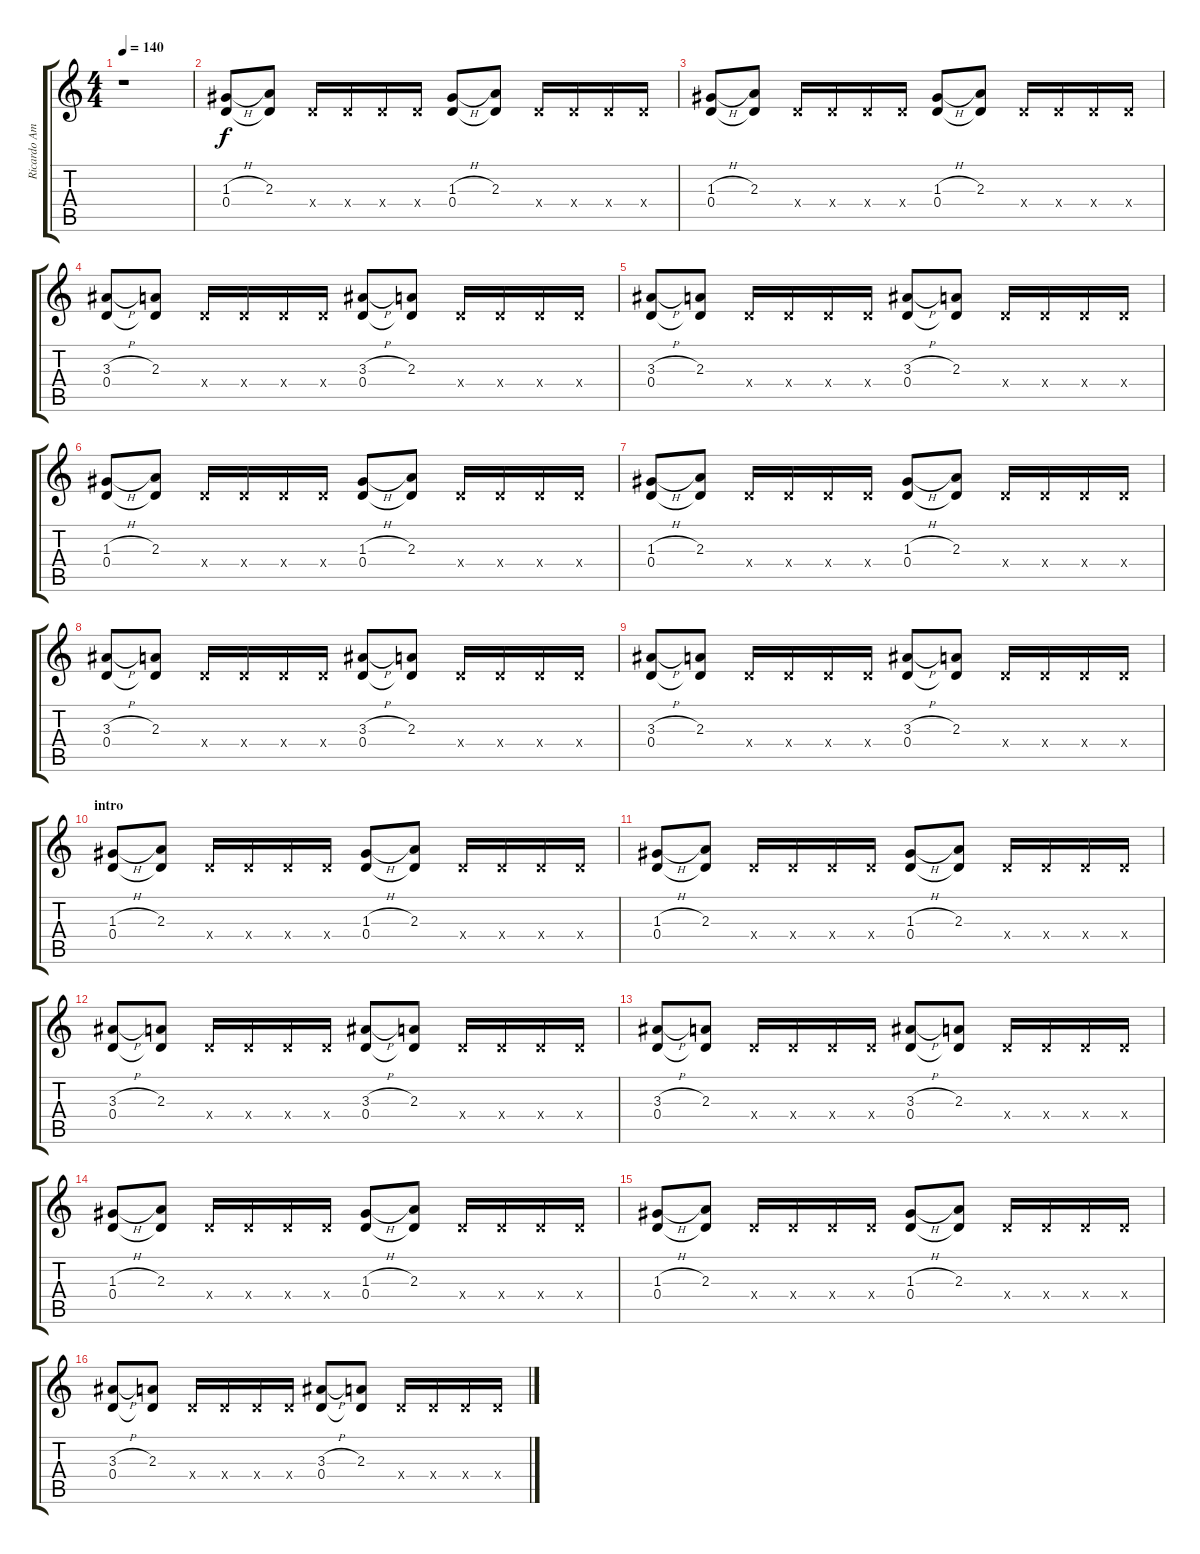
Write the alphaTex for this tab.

\track ("Ricardo Amorim" "Ricardo Am") {instrument distortionguitar}
\staff {score tabs}
\tuning (E4 B3 G3 D3 A2 E2) {hide}
\ts (4 4)
\tempo 140
\clef g2
\ks c
r.1{dy f instrument distortionguitar} |
(1.3{h} 0.4).8{balance 8} (2.3 0.4{t}).8 0.4{x}.16 0.4{x}.16 0.4{x}.16 0.4{x}.16 (1.3{h} 0.4).8 (2.3 0.4{t}).8 0.4{x}.16 0.4{x}.16 0.4{x}.16 0.4{x}.16 |
(1.3{h} 0.4).8 (2.3 0.4{t}).8 0.4{x}.16 0.4{x}.16 0.4{x}.16 0.4{x}.16 (1.3{h} 0.4).8 (2.3 0.4{t}).8 0.4{x}.16 0.4{x}.16 0.4{x}.16 0.4{x}.16 |
(3.3{h} 0.4).8 (2.3 0.4{t}).8 0.4{x}.16 0.4{x}.16 0.4{x}.16 0.4{x}.16 (3.3{h} 0.4).8 (2.3 0.4{t}).8 0.4{x}.16 0.4{x}.16 0.4{x}.16 0.4{x}.16 |
(3.3{h} 0.4).8 (2.3 0.4{t}).8 0.4{x}.16 0.4{x}.16 0.4{x}.16 0.4{x}.16 (3.3{h} 0.4).8 (2.3 0.4{t}).8 0.4{x}.16 0.4{x}.16 0.4{x}.16 0.4{x}.16 |
(1.3{h} 0.4).8 (2.3 0.4{t}).8 0.4{x}.16 0.4{x}.16 0.4{x}.16 0.4{x}.16 (1.3{h} 0.4).8 (2.3 0.4{t}).8 0.4{x}.16 0.4{x}.16 0.4{x}.16 0.4{x}.16 |
(1.3{h} 0.4).8 (2.3 0.4{t}).8 0.4{x}.16 0.4{x}.16 0.4{x}.16 0.4{x}.16 (1.3{h} 0.4).8 (2.3 0.4{t}).8 0.4{x}.16 0.4{x}.16 0.4{x}.16 0.4{x}.16 |
(3.3{h} 0.4).8 (2.3 0.4{t}).8 0.4{x}.16 0.4{x}.16 0.4{x}.16 0.4{x}.16 (3.3{h} 0.4).8 (2.3 0.4{t}).8 0.4{x}.16 0.4{x}.16 0.4{x}.16 0.4{x}.16 |
(3.3{h} 0.4).8 (2.3 0.4{t}).8 0.4{x}.16 0.4{x}.16 0.4{x}.16 0.4{x}.16 (3.3{h} 0.4).8 (2.3 0.4{t}).8 0.4{x}.16 0.4{x}.16 0.4{x}.16 0.4{x}.16 |
\section ("" "intro")
(1.3{h} 0.4).8{balance 16} (2.3 0.4{t}).8 0.4{x}.16 0.4{x}.16 0.4{x}.16 0.4{x}.16 (1.3{h} 0.4).8 (2.3 0.4{t}).8 0.4{x}.16 0.4{x}.16 0.4{x}.16 0.4{x}.16 |
(1.3{h} 0.4).8 (2.3 0.4{t}).8 0.4{x}.16 0.4{x}.16 0.4{x}.16 0.4{x}.16 (1.3{h} 0.4).8 (2.3 0.4{t}).8 0.4{x}.16 0.4{x}.16 0.4{x}.16 0.4{x}.16 |
(3.3{h} 0.4).8 (2.3 0.4{t}).8 0.4{x}.16 0.4{x}.16 0.4{x}.16 0.4{x}.16 (3.3{h} 0.4).8 (2.3 0.4{t}).8 0.4{x}.16 0.4{x}.16 0.4{x}.16 0.4{x}.16 |
(3.3{h} 0.4).8 (2.3 0.4{t}).8 0.4{x}.16 0.4{x}.16 0.4{x}.16 0.4{x}.16 (3.3{h} 0.4).8 (2.3 0.4{t}).8 0.4{x}.16 0.4{x}.16 0.4{x}.16 0.4{x}.16 |
(1.3{h} 0.4).8 (2.3 0.4{t}).8 0.4{x}.16 0.4{x}.16 0.4{x}.16 0.4{x}.16 (1.3{h} 0.4).8 (2.3 0.4{t}).8 0.4{x}.16 0.4{x}.16 0.4{x}.16 0.4{x}.16 |
(1.3{h} 0.4).8 (2.3 0.4{t}).8 0.4{x}.16 0.4{x}.16 0.4{x}.16 0.4{x}.16 (1.3{h} 0.4).8 (2.3 0.4{t}).8 0.4{x}.16 0.4{x}.16 0.4{x}.16 0.4{x}.16 |
(3.3{h} 0.4).8 (2.3 0.4{t}).8 0.4{x}.16 0.4{x}.16 0.4{x}.16 0.4{x}.16 (3.3{h} 0.4).8 (2.3 0.4{t}).8 0.4{x}.16 0.4{x}.16 0.4{x}.16 0.4{x}.16
